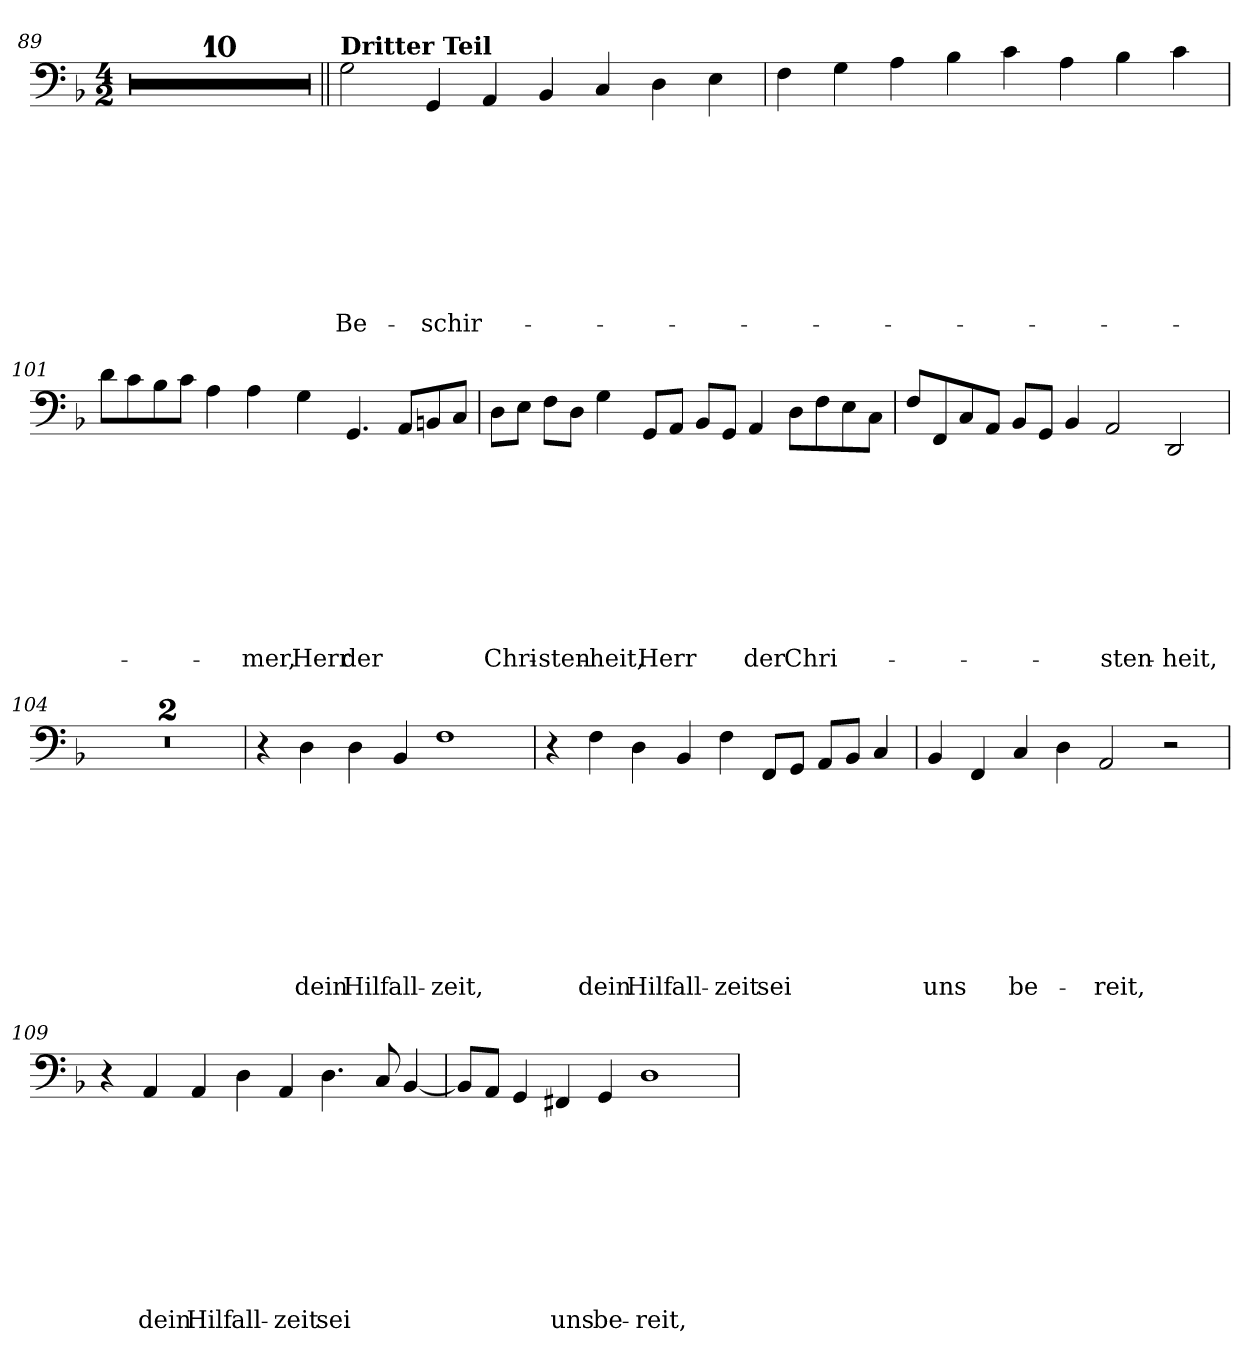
**kern	**text	**text	**text	**text	**text	**text	**text	**text	**text
*part1	*part1	*part1	*part1	*part1	*part1	*part1	*part1	*part1	*part1
*staff1	*staff1	*staff1	*staff1	*staff1	*staff1	*staff1	*staff1	*staff1	*staff1
*clefF4	*	*	*	*	*	*	*	*	*
*k[b-]	*	*	*	*	*	*	*	*	*
*F:	*	*	*	*	*	*	*	*	*
*M4/2	*	*	*	*	*	*	*	*	*
=89	=89	=89	=89	=89	=89	=89	=89	=89	=89
0r	.	.	.	.	.	.	.	.	.
=90	=90	=90	=90	=90	=90	=90	=90	=90	=90
0r	.	.	.	.	.	.	.	.	.
=91	=91	=91	=91	=91	=91	=91	=91	=91	=91
0r	.	.	.	.	.	.	.	.	.
=92	=92	=92	=92	=92	=92	=92	=92	=92	=92
0r	.	.	.	.	.	.	.	.	.
=93	=93	=93	=93	=93	=93	=93	=93	=93	=93
0r	.	.	.	.	.	.	.	.	.
=94	=94	=94	=94	=94	=94	=94	=94	=94	=94
0r	.	.	.	.	.	.	.	.	.
=95	=95	=95	=95	=95	=95	=95	=95	=95	=95
0r	.	.	.	.	.	.	.	.	.
=96	=96	=96	=96	=96	=96	=96	=96	=96	=96
0r	.	.	.	.	.	.	.	.	.
=97	=97	=97	=97	=97	=97	=97	=97	=97	=97
0r	.	.	.	.	.	.	.	.	.
=98	=98	=98	=98	=98	=98	=98	=98	=98	=98
0r	.	.	.	.	.	.	.	.	.
!!LO:LB:g=z
=99||	=99||	=99||	=99||	=99||	=99||	=99||	=99||	=99||	=99||
!LO:TX:a:B:t=Dritter Teil	!	!	!	!	!	!	!	!	!
!	!	!	!	!	!	!	!	!	!LO:LY:b
2G\	.	.	.	.	.	.	.	.	Be-
!	!	!	!	!	!	!	!	!	!LO:LY:b
4GG/	.	.	.	.	.	.	.	.	-schir-
4AA/	.	.	.	.	.	.	.	.	.
4BB-/	.	.	.	.	.	.	.	.	.
4C/	.	.	.	.	.	.	.	.	.
4D\	.	.	.	.	.	.	.	.	.
4E\	.	.	.	.	.	.	.	.	.
=100	=100	=100	=100	=100	=100	=100	=100	=100	=100
4F\	.	.	.	.	.	.	.	.	.
4G\	.	.	.	.	.	.	.	.	.
4A\	.	.	.	.	.	.	.	.	.
4B-\	.	.	.	.	.	.	.	.	.
4c\	.	.	.	.	.	.	.	.	.
4A\	.	.	.	.	.	.	.	.	.
4B-\	.	.	.	.	.	.	.	.	.
4c\	.	.	.	.	.	.	.	.	.
=101	=101	=101	=101	=101	=101	=101	=101	=101	=101
8d\L	.	.	.	.	.	.	.	.	.
8c\	.	.	.	.	.	.	.	.	.
8B-\	.	.	.	.	.	.	.	.	.
8c\J	.	.	.	.	.	.	.	.	.
4A\	.	.	.	.	.	.	.	.	.
!	!	!	!	!	!	!	!	!	!LO:LY:b
4A\	.	.	.	.	.	.	.	.	-mer,
!	!	!	!	!	!	!	!	!	!LO:LY:b
4G\	.	.	.	.	.	.	.	.	Herr
!	!	!	!	!	!	!	!	!	!LO:LY:b
4.GG/	.	.	.	.	.	.	.	.	der
8AA/L	.	.	.	.	.	.	.	.	.
8BBn/	.	.	.	.	.	.	.	.	.
8C/J	.	.	.	.	.	.	.	.	.
!!LO:LB:g=z
=102	=102	=102	=102	=102	=102	=102	=102	=102	=102
!	!	!	!	!	!	!	!	!	!LO:LY:b
8D\L	.	.	.	.	.	.	.	.	Chri-
8E\J	.	.	.	.	.	.	.	.	.
!	!	!	!	!	!	!	!	!	!LO:LY:b
8F\L	.	.	.	.	.	.	.	.	-sten-
8D\J	.	.	.	.	.	.	.	.	.
!	!	!	!	!	!	!	!	!	!LO:LY:b
4G\	.	.	.	.	.	.	.	.	-heit,
!	!	!	!	!	!	!	!	!	!LO:LY:b
8GG/L	.	.	.	.	.	.	.	.	Herr
8AA/J	.	.	.	.	.	.	.	.	.
8BB-/L	.	.	.	.	.	.	.	.	.
8GG/J	.	.	.	.	.	.	.	.	.
!	!	!	!	!	!	!	!	!	!LO:LY:b
4AA/	.	.	.	.	.	.	.	.	der
!	!	!	!	!	!	!	!	!	!LO:LY:b
8D\L	.	.	.	.	.	.	.	.	Chri-
8F\	.	.	.	.	.	.	.	.	.
8E\	.	.	.	.	.	.	.	.	.
8C\J	.	.	.	.	.	.	.	.	.
=103	=103	=103	=103	=103	=103	=103	=103	=103	=103
8F/L	.	.	.	.	.	.	.	.	.
8FF/	.	.	.	.	.	.	.	.	.
8C/	.	.	.	.	.	.	.	.	.
8AA/J	.	.	.	.	.	.	.	.	.
8BB-/L	.	.	.	.	.	.	.	.	.
8GG/J	.	.	.	.	.	.	.	.	.
4BB-/	.	.	.	.	.	.	.	.	.
!	!	!	!	!	!	!	!	!	!LO:LY:b
2AA/	.	.	.	.	.	.	.	.	-sten-
!	!	!	!	!	!	!	!	!	!LO:LY:b
2DD/	.	.	.	.	.	.	.	.	-heit,
=104	=104	=104	=104	=104	=104	=104	=104	=104	=104
0r	.	.	.	.	.	.	.	.	.
=105	=105	=105	=105	=105	=105	=105	=105	=105	=105
0r	.	.	.	.	.	.	.	.	.
!!LO:LB:g=z
=106	=106	=106	=106	=106	=106	=106	=106	=106	=106
4r	.	.	.	.	.	.	.	.	.
!	!	!	!	!	!	!	!	!	!LO:LY:b
4D\	.	.	.	.	.	.	.	.	dein
!	!	!	!	!	!	!	!	!	!LO:LY:b
4D\	.	.	.	.	.	.	.	.	Hilf
!	!	!	!	!	!	!	!	!	!LO:LY:b
4BB-/	.	.	.	.	.	.	.	.	all-
!	!	!	!	!	!	!	!	!	!LO:LY:b
1F	.	.	.	.	.	.	.	.	-zeit,
=107	=107	=107	=107	=107	=107	=107	=107	=107	=107
4r	.	.	.	.	.	.	.	.	.
!	!	!	!	!	!	!	!	!	!LO:LY:b
4F\	.	.	.	.	.	.	.	.	dein
!	!	!	!	!	!	!	!	!	!LO:LY:b
4D\	.	.	.	.	.	.	.	.	Hilf
!	!	!	!	!	!	!	!	!	!LO:LY:b
4BB-/	.	.	.	.	.	.	.	.	all-
!	!	!	!	!	!	!	!	!	!LO:LY:b
4F\	.	.	.	.	.	.	.	.	-zeit
!	!	!	!	!	!	!	!	!	!LO:LY:b
8FF/L	.	.	.	.	.	.	.	.	sei
8GG/J	.	.	.	.	.	.	.	.	.
8AA/L	.	.	.	.	.	.	.	.	.
8BB-/J	.	.	.	.	.	.	.	.	.
4C/	.	.	.	.	.	.	.	.	.
=108	=108	=108	=108	=108	=108	=108	=108	=108	=108
!	!	!	!	!	!	!	!	!	!LO:LY:b
4BB-/	.	.	.	.	.	.	.	.	uns
4FF/	.	.	.	.	.	.	.	.	.
!	!	!	!	!	!	!	!	!	!LO:LY:b
4C/	.	.	.	.	.	.	.	.	be-
4D\	.	.	.	.	.	.	.	.	.
!	!	!	!	!	!	!	!	!	!LO:LY:b
2AA/	.	.	.	.	.	.	.	.	-reit,
2r	.	.	.	.	.	.	.	.	.
!!LO:LB:g=z
=109	=109	=109	=109	=109	=109	=109	=109	=109	=109
4r	.	.	.	.	.	.	.	.	.
!	!	!	!	!	!	!	!	!	!LO:LY:b
4AA/	.	.	.	.	.	.	.	.	dein
!	!	!	!	!	!	!	!	!	!LO:LY:b
4AA/	.	.	.	.	.	.	.	.	Hilf
!	!	!	!	!	!	!	!	!	!LO:LY:b
4D\	.	.	.	.	.	.	.	.	all-
!	!	!	!	!	!	!	!	!	!LO:LY:b
4AA/	.	.	.	.	.	.	.	.	-zeit
!	!	!	!	!	!	!	!	!	!LO:LY:b
4.D\	.	.	.	.	.	.	.	.	sei
8C/	.	.	.	.	.	.	.	.	.
[4BB-/	.	.	.	.	.	.	.	.	.
=110	=110	=110	=110	=110	=110	=110	=110	=110	=110
8BB-/L]	.	.	.	.	.	.	.	.	.
8AA/J	.	.	.	.	.	.	.	.	.
4GG/	.	.	.	.	.	.	.	.	.
!	!	!	!	!	!	!	!	!	!LO:LY:b
4FF#X/	.	.	.	.	.	.	.	.	uns
!	!	!	!	!	!	!	!	!	!LO:LY:b
4GG/	.	.	.	.	.	.	.	.	be-
!	!	!	!	!	!	!	!	!	!LO:LY:b
1D	.	.	.	.	.	.	.	.	-reit,
=	=	=	=	=	=	=	=	=	=
*-	*-	*-	*-	*-	*-	*-	*-	*-	*-
